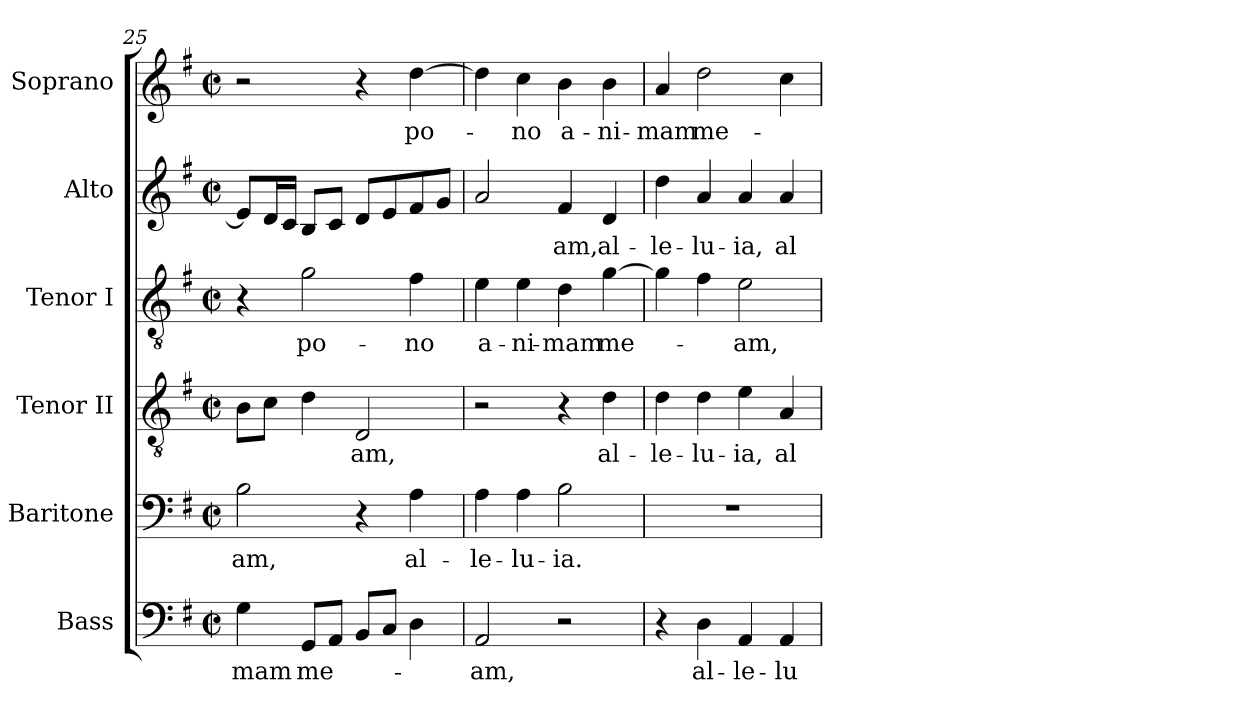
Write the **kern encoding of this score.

**kern	**text	**kern	**text	**kern	**text	**kern	**text	**kern	**text	**kern	**text
*part6	*part6	*part5	*part5	*part4	*part4	*part3	*part3	*part2	*part2	*part1	*part1
*staff6	*staff6	*staff5	*staff5	*staff4	*staff4	*staff3	*staff3	*staff2	*staff2	*staff1	*staff1
*I"Bass	*	*I"Baritone	*	*I"Tenor II	*	*I"Tenor I	*	*I"Alto	*	*I"Soprano	*
*I'B.	*	*I'B.	*	*I'T.	*	*I'T.	*	*I'A.	*	*I'S.	*
*clefF4	*	*clefF4	*	*clefGv2	*	*clefGv2	*	*clefG2	*	*clefG2	*
*	*	*	*	*ITrd7c12	*	*ITrd7c12	*	*	*	*	*
*k[f#]	*	*k[f#]	*	*k[f#]	*	*k[f#]	*	*k[f#]	*	*k[f#]	*
*G:	*	*G:	*	*G:	*	*G:	*	*G:	*	*G:	*
*M2/2	*	*M2/2	*	*M2/2	*	*M2/2	*	*M2/2	*	*M2/2	*
*met(c|)	*	*met(c|)	*	*met(c|)	*	*met(c|)	*	*met(c|)	*	*met(c|)	*
=25	=25	=25	=25	=25	=25	=25	=25	=25	=25	=25	=25
!	!LO:LY:b:color=#000000	!	!	!	!	!	!	!	!	!	!
!	!	!	!LO:LY:b:color=#000000	!	!	!	!	!	!	!	!
4Gi\	-mam	2Bi\	-am,	8BBi\L	.	4r	.	8ei/L]	.	2r	.
.	.	.	.	8Ci\J	.	.	.	16di/L	.	.	.
.	.	.	.	.	.	.	.	16ci/JJ	.	.	.
!	!LO:LY:b:color=#000000	!	!	!	!	!	!	!	!	!	!
!	!	!	!	!	!	!	!LO:LY:b:color=#000000	!	!	!	!
8GGi/L	me-	.	.	4Di\	.	2Gi\	po-	8Bi/L	.	.	.
8AAi/J	.	.	.	.	.	.	.	8ci/J	.	.	.
!	!	!	!	!	!LO:LY:b:color=#000000	!	!	!	!	!	!
8BBi/L	.	4r	.	2DDi/	-am,	.	.	8di/L	.	4r	.
8Ci/J	.	.	.	.	.	.	.	8ei/	.	.	.
!	!	!	!LO:LY:b:color=#000000	!	!	!	!	!	!	!	!
!	!	!	!	!	!	!	!LO:LY:b:color=#000000	!	!	!	!
!	!	!	!	!	!	!	!	!	!	!	!LO:LY:b:color=#000000
4Di\	.	4Ai\	al-	.	.	4F#i\	-no	8f#i/	.	[>4ddi\	po-
.	.	.	.	.	.	.	.	8gi/J	.	.	.
!!LO:LB:g=z
=26	=26	=26	=26	=26	=26	=26	=26	=26	=26	=26	=26
!	!LO:LY:b:color=#000000	!	!	!	!	!	!	!	!	!	!
!	!	!	!LO:LY:b:color=#000000	!	!	!	!	!	!	!	!
!	!	!	!	!	!	!	!LO:LY:b:color=#000000	!	!	!	!
2AAi/	-am,	4Ai\	-le-	2r	.	4Ei\	a-	2ai/	.	4ddi\]	.
!	!	!	!LO:LY:b:color=#000000	!	!	!	!	!	!	!	!
!	!	!	!	!	!	!	!LO:LY:b:color=#000000	!	!	!	!
!	!	!	!	!	!	!	!	!	!	!	!LO:LY:b:color=#000000
.	.	4Ai\	-lu-	.	.	4Ei\	-ni-	.	.	4cci\	-no
!	!	!	!LO:LY:b:color=#000000	!	!	!	!	!	!	!	!
!	!	!	!	!	!	!	!LO:LY:b:color=#000000	!	!	!	!
!	!	!	!	!	!	!	!	!	!LO:LY:b:color=#000000	!	!
!	!	!	!	!	!	!	!	!	!	!	!LO:LY:b:color=#000000
2r	.	2Bi\	-ia.	4r	.	4Di\	-mam	4f#i/	-am,	4bi\	a-
!	!	!	!	!	!LO:LY:b:color=#000000	!	!	!	!	!	!
!	!	!	!	!	!	!	!LO:LY:b:color=#000000	!	!	!	!
!	!	!	!	!	!	!	!	!	!LO:LY:b:color=#000000	!	!
!	!	!	!	!	!	!	!	!	!	!	!LO:LY:b:color=#000000
.	.	.	.	4Di\	al-	[>4Gi\	me-	4di/	al-	4bi\	-ni-
=27	=27	=27	=27	=27	=27	=27	=27	=27	=27	=27	=27
!	!	!	!	!	!LO:LY:b:color=#000000	!	!	!	!	!	!
!	!	!	!	!	!	!	!	!	!LO:LY:b:color=#000000	!	!
!	!	!	!	!	!	!	!	!	!	!	!LO:LY:b:color=#000000
4r	.	1r	.	4Di\	-le-	4Gi\]	.	4ddi\	-le-	4ai/	-mam
!	!LO:LY:b:color=#000000	!	!	!	!	!	!	!	!	!	!
!	!	!	!	!	!LO:LY:b:color=#000000	!	!	!	!	!	!
!	!	!	!	!	!	!	!	!	!LO:LY:b:color=#000000	!	!
!	!	!	!	!	!	!	!	!	!	!	!LO:LY:b:color=#000000
4Di\	al-	.	.	4Di\	-lu-	4F#i\	.	4ai/	-lu-	2ddi\	me-
!	!LO:LY:b:color=#000000	!	!	!	!	!	!	!	!	!	!
!	!	!	!	!	!LO:LY:b:color=#000000	!	!	!	!	!	!
!	!	!	!	!	!	!	!LO:LY:b:color=#000000	!	!	!	!
!	!	!	!	!	!	!	!	!	!LO:LY:b:color=#000000	!	!
4AAi/	-le-	.	.	4Ei\	-ia,	2Ei\	-am,	4ai/	-ia,	.	.
!	!LO:LY:b:color=#000000	!	!	!	!	!	!	!	!	!	!
!	!	!	!	!	!LO:LY:b:color=#000000	!	!	!	!	!	!
!	!	!	!	!	!	!	!	!	!LO:LY:b:color=#000000	!	!
4AAi/	-lu-	.	.	4AAi/	al-	.	.	4ai/	al-	4cci\	.
=	=	=	=	=	=	=	=	=	=	=	=
*-	*-	*-	*-	*-	*-	*-	*-	*-	*-	*-	*-
